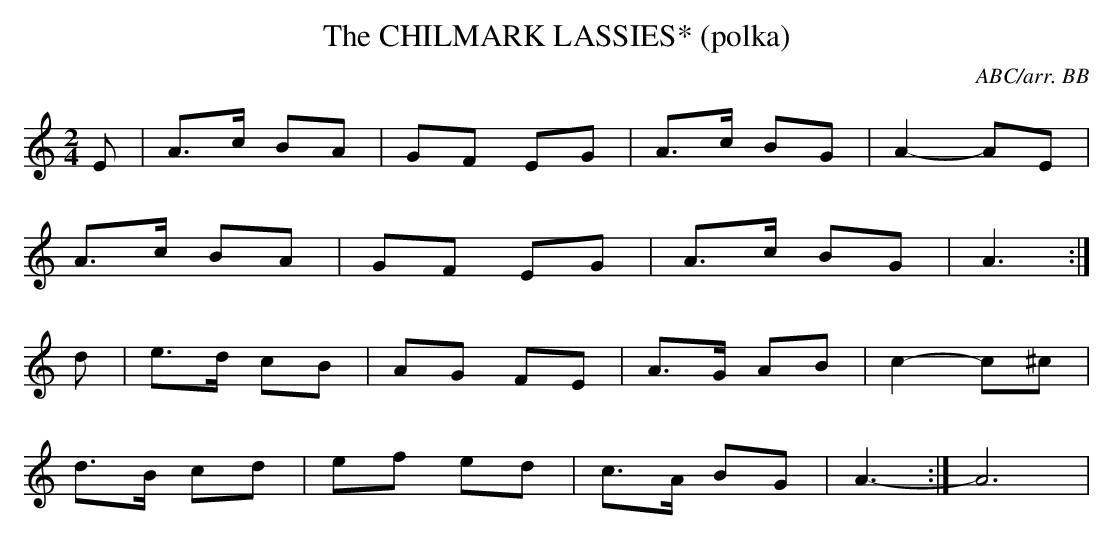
X:1
T:CHILMARK LASSIES* (polka), The
C:ABC/arr. BB
M:2/4
L:1/8
K:Am % source key Gm
E|A>c BA|GF EG|A>c BG|A2-AE|
A>c BA|GF EG|A>c BG|A3 :|
d|e>d cB|AG FE|A>G AB|c2-c^c|
d>B cd|ef ed|c>A BG|A3 :|-A6|
